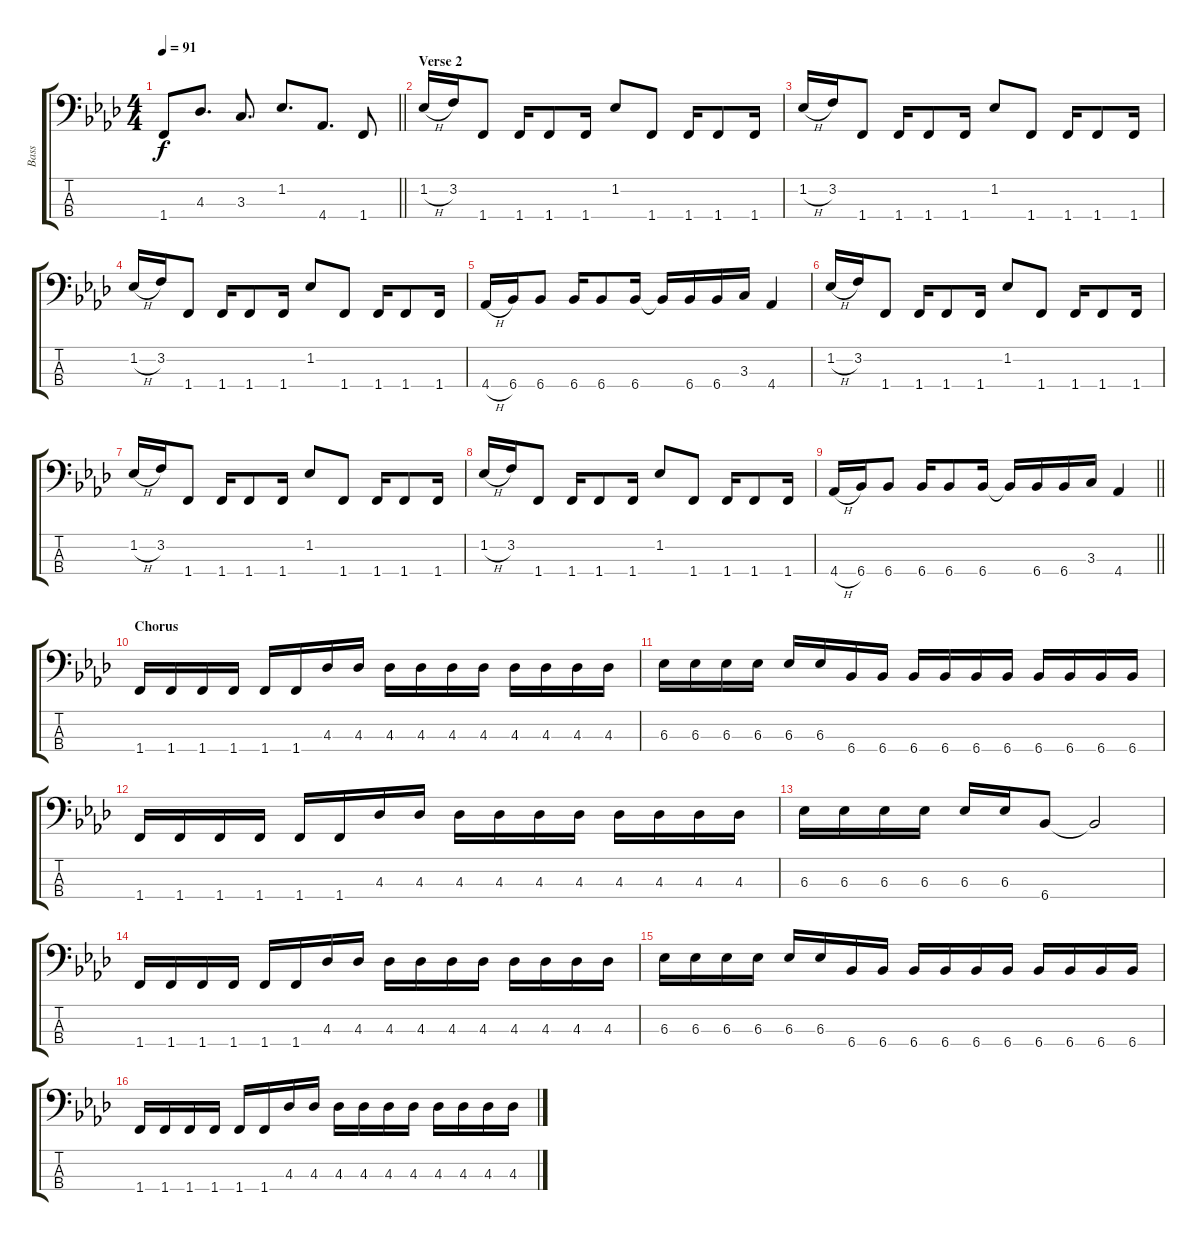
\track ("Bass" "Bass") {instrument electricbassfinger}
\staff {score tabs}
\tuning (G2 D2 A1 E1) {hide}
\ts (4 4)
\tempo 91
\clef f4
\barLineRight lightlight
\ks fminor
1.4.8{dy f} 4.3.8{d} 3.3.8{d} 1.2.8{d} 4.4.8{d} 1.4.8 |
\section ("" "Verse 2")
1.2{h}.16 3.2.16 1.4.8 1.4.16 1.4.8 1.4.16 1.2.8 1.4.8 1.4.16 1.4.8 1.4.16 |
1.2{h}.16 3.2.16 1.4.8 1.4.16 1.4.8 1.4.16 1.2.8 1.4.8 1.4.16 1.4.8 1.4.16 |
1.2{h}.16 3.2.16 1.4.8 1.4.16 1.4.8 1.4.16 1.2.8 1.4.8 1.4.16 1.4.8 1.4.16 |
4.4{h}.16 6.4.16 6.4.8 6.4.16 6.4.8 6.4.16 6.4{t}.16 6.4.16 6.4.16 3.3.16 4.4.4 |
1.2{h}.16 3.2.16 1.4.8 1.4.16 1.4.8 1.4.16 1.2.8 1.4.8 1.4.16 1.4.8 1.4.16 |
1.2{h}.16 3.2.16 1.4.8 1.4.16 1.4.8 1.4.16 1.2.8 1.4.8 1.4.16 1.4.8 1.4.16 |
1.2{h}.16 3.2.16 1.4.8 1.4.16 1.4.8 1.4.16 1.2.8 1.4.8 1.4.16 1.4.8 1.4.16 |
\barLineRight lightlight
4.4{h}.16 6.4.16 6.4.8 6.4.16 6.4.8 6.4.16 6.4{t}.16 6.4.16 6.4.16 3.3.16 4.4.4 |
\section ("" "Chorus")
1.4.16 1.4.16 1.4.16 1.4.16 1.4.16 1.4.16 4.3.16 4.3.16 4.3.16 4.3.16 4.3.16 4.3.16 4.3.16 4.3.16 4.3.16 4.3.16 |
6.3.16 6.3.16 6.3.16 6.3.16 6.3.16 6.3.16 6.4.16 6.4.16 6.4.16 6.4.16 6.4.16 6.4.16 6.4.16 6.4.16 6.4.16 6.4.16 |
1.4.16 1.4.16 1.4.16 1.4.16 1.4.16 1.4.16 4.3.16 4.3.16 4.3.16 4.3.16 4.3.16 4.3.16 4.3.16 4.3.16 4.3.16 4.3.16 |
6.3.16 6.3.16 6.3.16 6.3.16 6.3.16 6.3.16 6.4.8 6.4{t}.2 |
1.4.16 1.4.16 1.4.16 1.4.16 1.4.16 1.4.16 4.3.16 4.3.16 4.3.16 4.3.16 4.3.16 4.3.16 4.3.16 4.3.16 4.3.16 4.3.16 |
6.3.16 6.3.16 6.3.16 6.3.16 6.3.16 6.3.16 6.4.16 6.4.16 6.4.16 6.4.16 6.4.16 6.4.16 6.4.16 6.4.16 6.4.16 6.4.16 |
1.4.16 1.4.16 1.4.16 1.4.16 1.4.16 1.4.16 4.3.16 4.3.16 4.3.16 4.3.16 4.3.16 4.3.16 4.3.16 4.3.16 4.3.16 4.3.16
